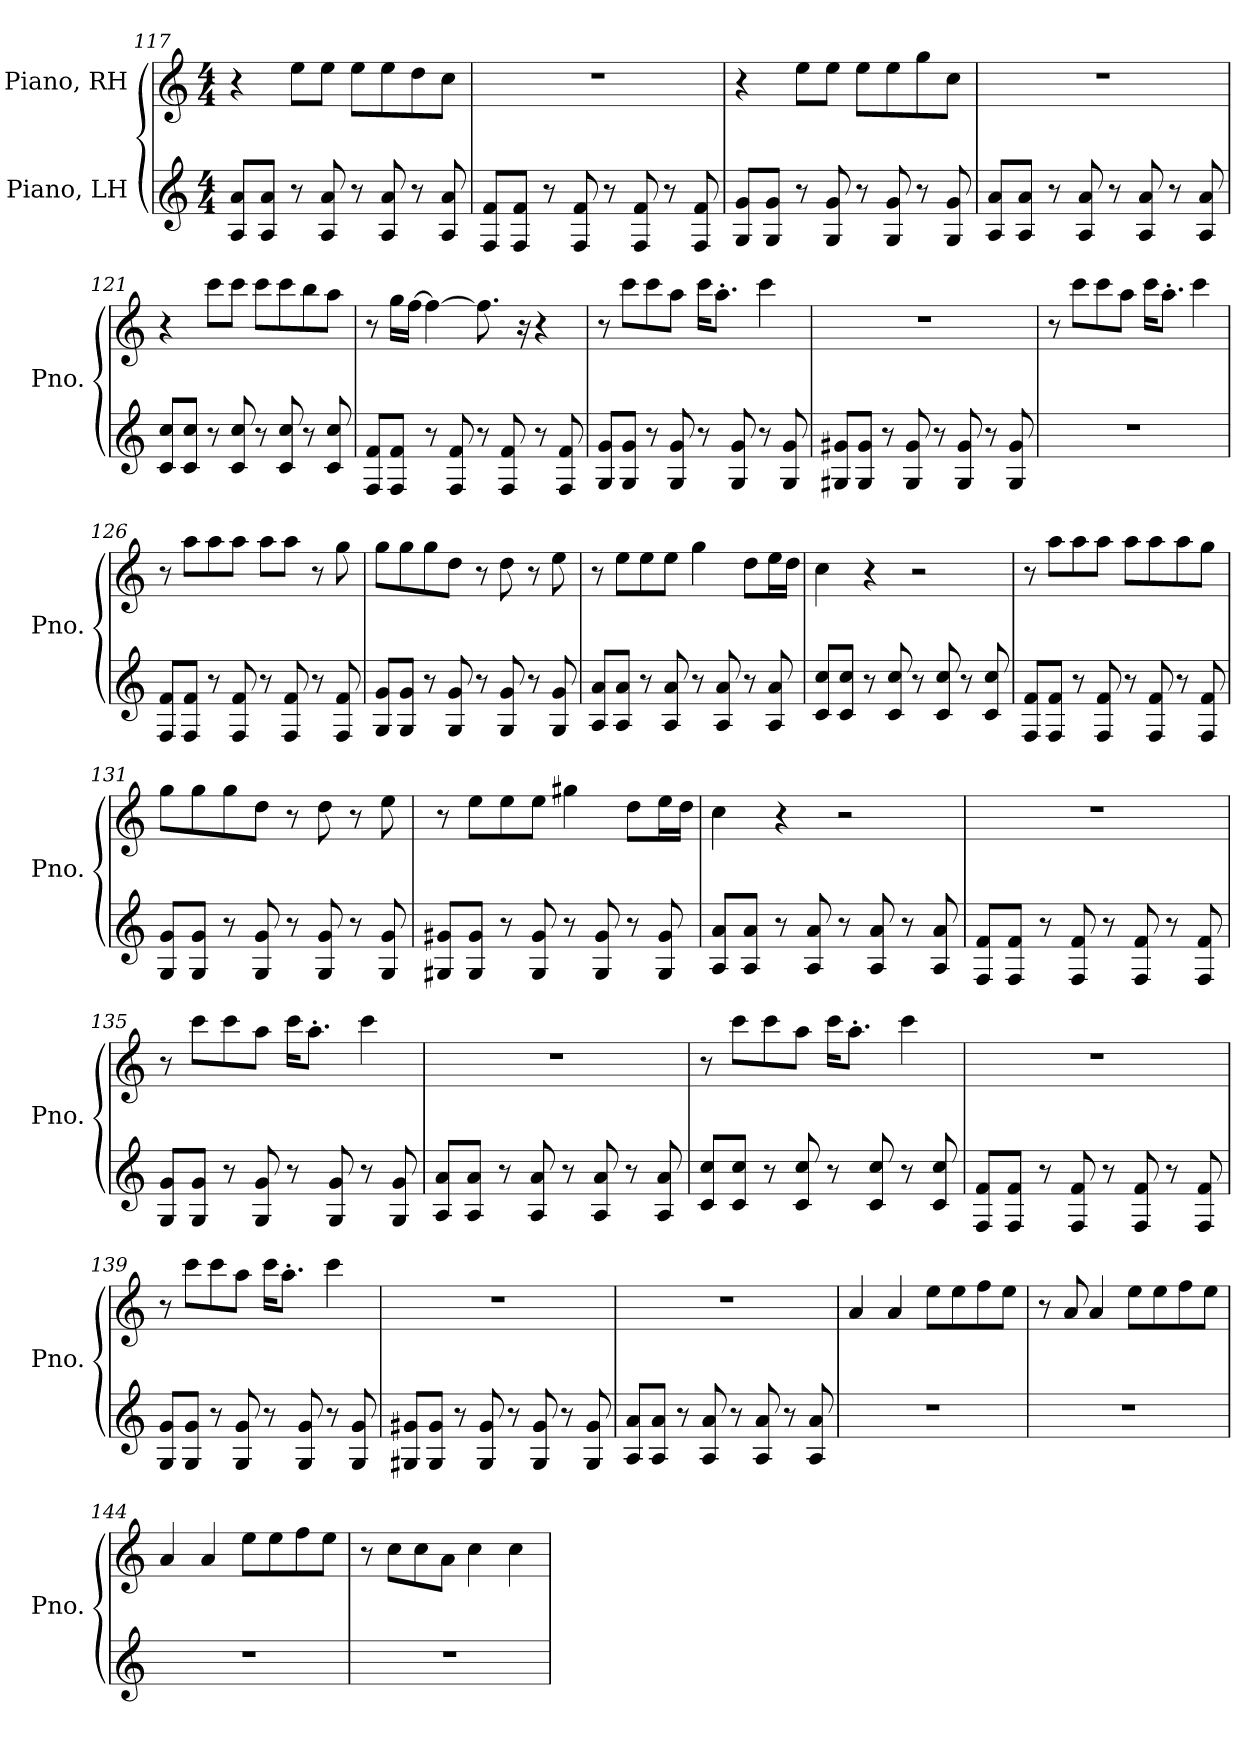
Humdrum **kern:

**kern	**kern
*part2	*part1
*staff2	*staff1
*I"Piano, LH	*I"Piano, RH
*I'Pno.	*I'Pno.
!!LO:LB:g=z
*clefG2	*clefG2
*k[]	*k[]
*M4/4	*M4/4
=117	=117
8A/ 8a/L	4r
8A/ 8a/J	.
8r	8ee\L
8A/ 8a/	8ee\J
8r	8ee\L
8A/ 8a/	8ee\
8r	8dd\
8A/ 8a/	8cc\J
=118	=118
8F/ 8f/L	1r
8F/ 8f/J	.
8r	.
8F/ 8f/	.
8r	.
8F/ 8f/	.
8r	.
8F/ 8f/	.
=119	=119
8G/ 8g/L	4r
8G/ 8g/J	.
8r	8ee\L
8G/ 8g/	8ee\J
8r	8ee\L
8G/ 8g/	8ee\
8r	8gg\
8G/ 8g/	8cc\J
=120	=120
8A/ 8a/L	1r
8A/ 8a/J	.
8r	.
8A/ 8a/	.
8r	.
8A/ 8a/	.
8r	.
8A/ 8a/	.
!!LO:LB:g=z
=121	=121
8c/ 8cc/L	4r
8c/ 8cc/J	.
8r	8ccc\L
8c/ 8cc/	8ccc\J
8r	8ccc\L
8c/ 8cc/	8ccc\
8r	8bb\
8c/ 8cc/	8aa\J
=122	=122
8F/ 8f/L	8r
8F/ 8f/J	16gg\LL
.	[16ff\JJ
8r	4ff\_
8F/ 8f/	.
8r	8.ff\]
8F/ 8f/	.
.	16r
8r	4r
8F/ 8f/	.
=123	=123
8G/ 8g/L	8r
8G/ 8g/J	8ccc\L
8r	8ccc\
8G/ 8g/	8aa\J
8r	16ccc\KL
.	8.aa'\J
8G/ 8g/	.
8r	4ccc\
8G/ 8g/	.
=124	=124
8G#X/ 8g#X/L	1r
8G#/ 8g#/J	.
8r	.
8G#/ 8g#/	.
8r	.
8G#/ 8g#/	.
8r	.
8G#/ 8g#/	.
!!LO:PB:g=z
=125	=125
1r	8r
.	8ccc\L
.	8ccc\
.	8aa\J
.	16ccc\KL
.	8.aa'\J
.	4ccc\
=126	=126
8F/ 8f/L	8r
8F/ 8f/J	8aa\L
8r	8aa\
8F/ 8f/	8aa\J
8r	8aa\L
8F/ 8f/	8aa\J
8r	8r
8F/ 8f/	8gg\
=127	=127
8G/ 8g/L	8gg\L
8G/ 8g/J	8gg\
8r	8gg\
8G/ 8g/	8dd\J
8r	8r
8G/ 8g/	8dd\
8r	8r
8G/ 8g/	8ee\
=128	=128
8A/ 8a/L	8r
8A/ 8a/J	8ee\L
8r	8ee\
8A/ 8a/	8ee\J
8r	4gg\
8A/ 8a/	.
8r	8dd\L
8A/ 8a/	16ee\L
.	16dd\JJ
!!LO:LB:g=z
=129	=129
8c/ 8cc/L	4cc\
8c/ 8cc/J	.
8r	4r
8c/ 8cc/	.
8r	2r
8c/ 8cc/	.
8r	.
8c/ 8cc/	.
=130	=130
8F/ 8f/L	8r
8F/ 8f/J	8aa\L
8r	8aa\
8F/ 8f/	8aa\J
8r	8aa\L
8F/ 8f/	8aa\
8r	8aa\
8F/ 8f/	8gg\J
=131	=131
8G/ 8g/L	8gg\L
8G/ 8g/J	8gg\
8r	8gg\
8G/ 8g/	8dd\J
8r	8r
8G/ 8g/	8dd\
8r	8r
8G/ 8g/	8ee\
=132	=132
8G#X/ 8g#X/L	8r
8G#/ 8g#/J	8ee\L
8r	8ee\
8G#/ 8g#/	8ee\J
8r	4gg#X\
8G#/ 8g#/	.
8r	8dd\L
8G#/ 8g#/	16ee\L
.	16dd\JJ
!!LO:LB:g=z
=133	=133
8A/ 8a/L	4cc\
8A/ 8a/J	.
8r	4r
8A/ 8a/	.
8r	2r
8A/ 8a/	.
8r	.
8A/ 8a/	.
=134	=134
8F/ 8f/L	1r
8F/ 8f/J	.
8r	.
8F/ 8f/	.
8r	.
8F/ 8f/	.
8r	.
8F/ 8f/	.
=135	=135
8G/ 8g/L	8r
8G/ 8g/J	8ccc\L
8r	8ccc\
8G/ 8g/	8aa\J
8r	16ccc\KL
.	8.aa'\J
8G/ 8g/	.
8r	4ccc\
8G/ 8g/	.
=136	=136
8A/ 8a/L	1r
8A/ 8a/J	.
8r	.
8A/ 8a/	.
8r	.
8A/ 8a/	.
8r	.
8A/ 8a/	.
!!LO:LB:g=z
=137	=137
8c/ 8cc/L	8r
8c/ 8cc/J	8ccc\L
8r	8ccc\
8c/ 8cc/	8aa\J
8r	16ccc\KL
.	8.aa'\J
8c/ 8cc/	.
8r	4ccc\
8c/ 8cc/	.
=138	=138
8F/ 8f/L	1r
8F/ 8f/J	.
8r	.
8F/ 8f/	.
8r	.
8F/ 8f/	.
8r	.
8F/ 8f/	.
=139	=139
8G/ 8g/L	8r
8G/ 8g/J	8ccc\L
8r	8ccc\
8G/ 8g/	8aa\J
8r	16ccc\KL
.	8.aa'\J
8G/ 8g/	.
8r	4ccc\
8G/ 8g/	.
=140	=140
8G#X/ 8g#X/L	1r
8G#/ 8g#/J	.
8r	.
8G#/ 8g#/	.
8r	.
8G#/ 8g#/	.
8r	.
8G#/ 8g#/	.
!!LO:LB:g=z
=141	=141
8A/ 8a/L	1r
8A/ 8a/J	.
8r	.
8A/ 8a/	.
8r	.
8A/ 8a/	.
8r	.
8A/ 8a/	.
=142	=142
1r	4a/
.	4a/
.	8ee\L
.	8ee\
.	8ff\
.	8ee\J
=143	=143
1r	8r
.	8a/
.	4a/
.	8ee\L
.	8ee\
.	8ff\
.	8ee\J
=144	=144
1r	4a/
.	4a/
.	8ee\L
.	8ee\
.	8ff\
.	8ee\J
=145	=145
1r	8r
.	8cc\L
.	8cc\
.	8a\J
.	4cc\
.	4cc\
=	=
*-	*-
